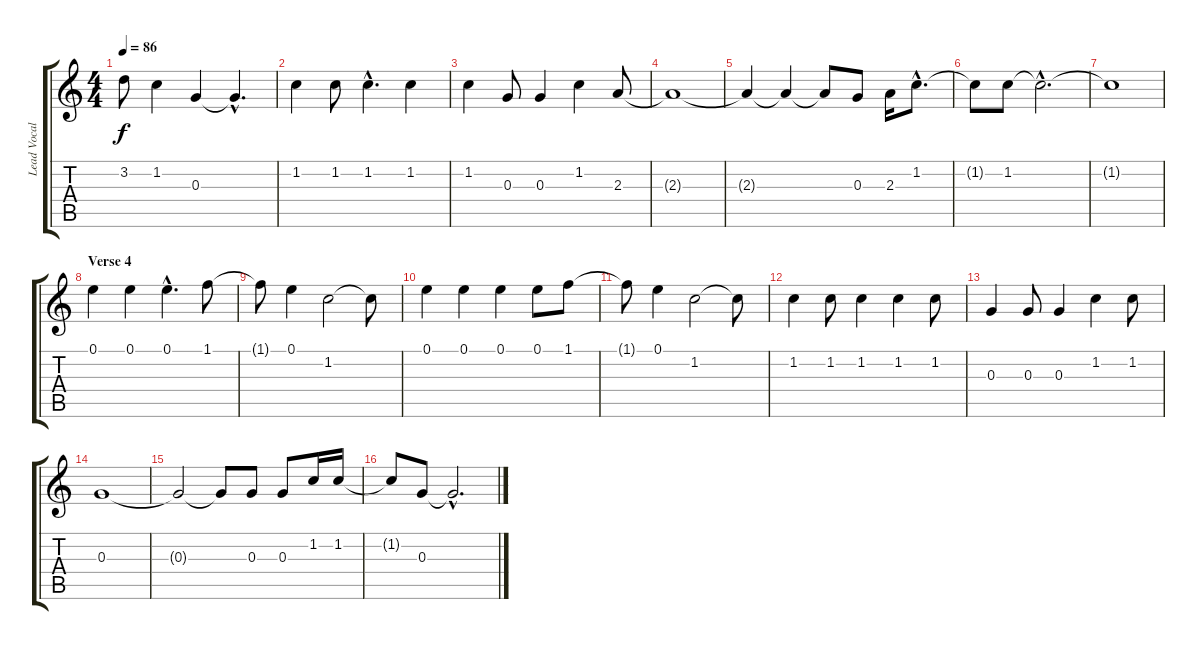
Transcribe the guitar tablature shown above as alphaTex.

\track ("Lead Vocals (Gano)" "Lead Vocal") {instrument electricguitarjazz}
\staff {score tabs}
\tuning (E4 B3 G3 D3 A2 E2) {hide}
\ts (4 4)
\tempo 86
\clef g2
\ks c
3.2{t}.8{dy f} 1.2.4 0.3.4 0.3{hac t}.4{d} |
1.2.4 1.2.8 1.2{hac}.4{d} 1.2.4 |
1.2.4 0.3.8 0.3.4 1.2.4 2.3.8 |
2.3{t}.1 |
2.3{t}.4 2.3{t}.4 2.3{t}.8 0.3.8 2.3.16 1.2{hac}.8{d} |
1.2{t}.8 1.2.8 1.2{hac t}.2{d} |
1.2{t}.1 |
\section ("" "Verse 4")
0.1.4 0.1.4 0.1{hac}.4{d} 1.1.8 |
1.1{t}.8 0.1.4 1.2.2 1.2{t}.8 |
0.1.4 0.1.4 0.1.4 0.1.8 1.1.8 |
1.1{t}.8 0.1.4 1.2.2 1.2{t}.8 |
1.2.4 1.2.8 1.2.4 1.2.4 1.2.8 |
0.3.4 0.3.8 0.3.4 1.2.4 1.2.8 |
0.3.1 |
0.3{t}.2 0.3{t}.8 0.3.8 0.3.8 1.2.16 1.2.16 |
1.2{t}.8 0.3.8 0.3{hac t}.2{d}
